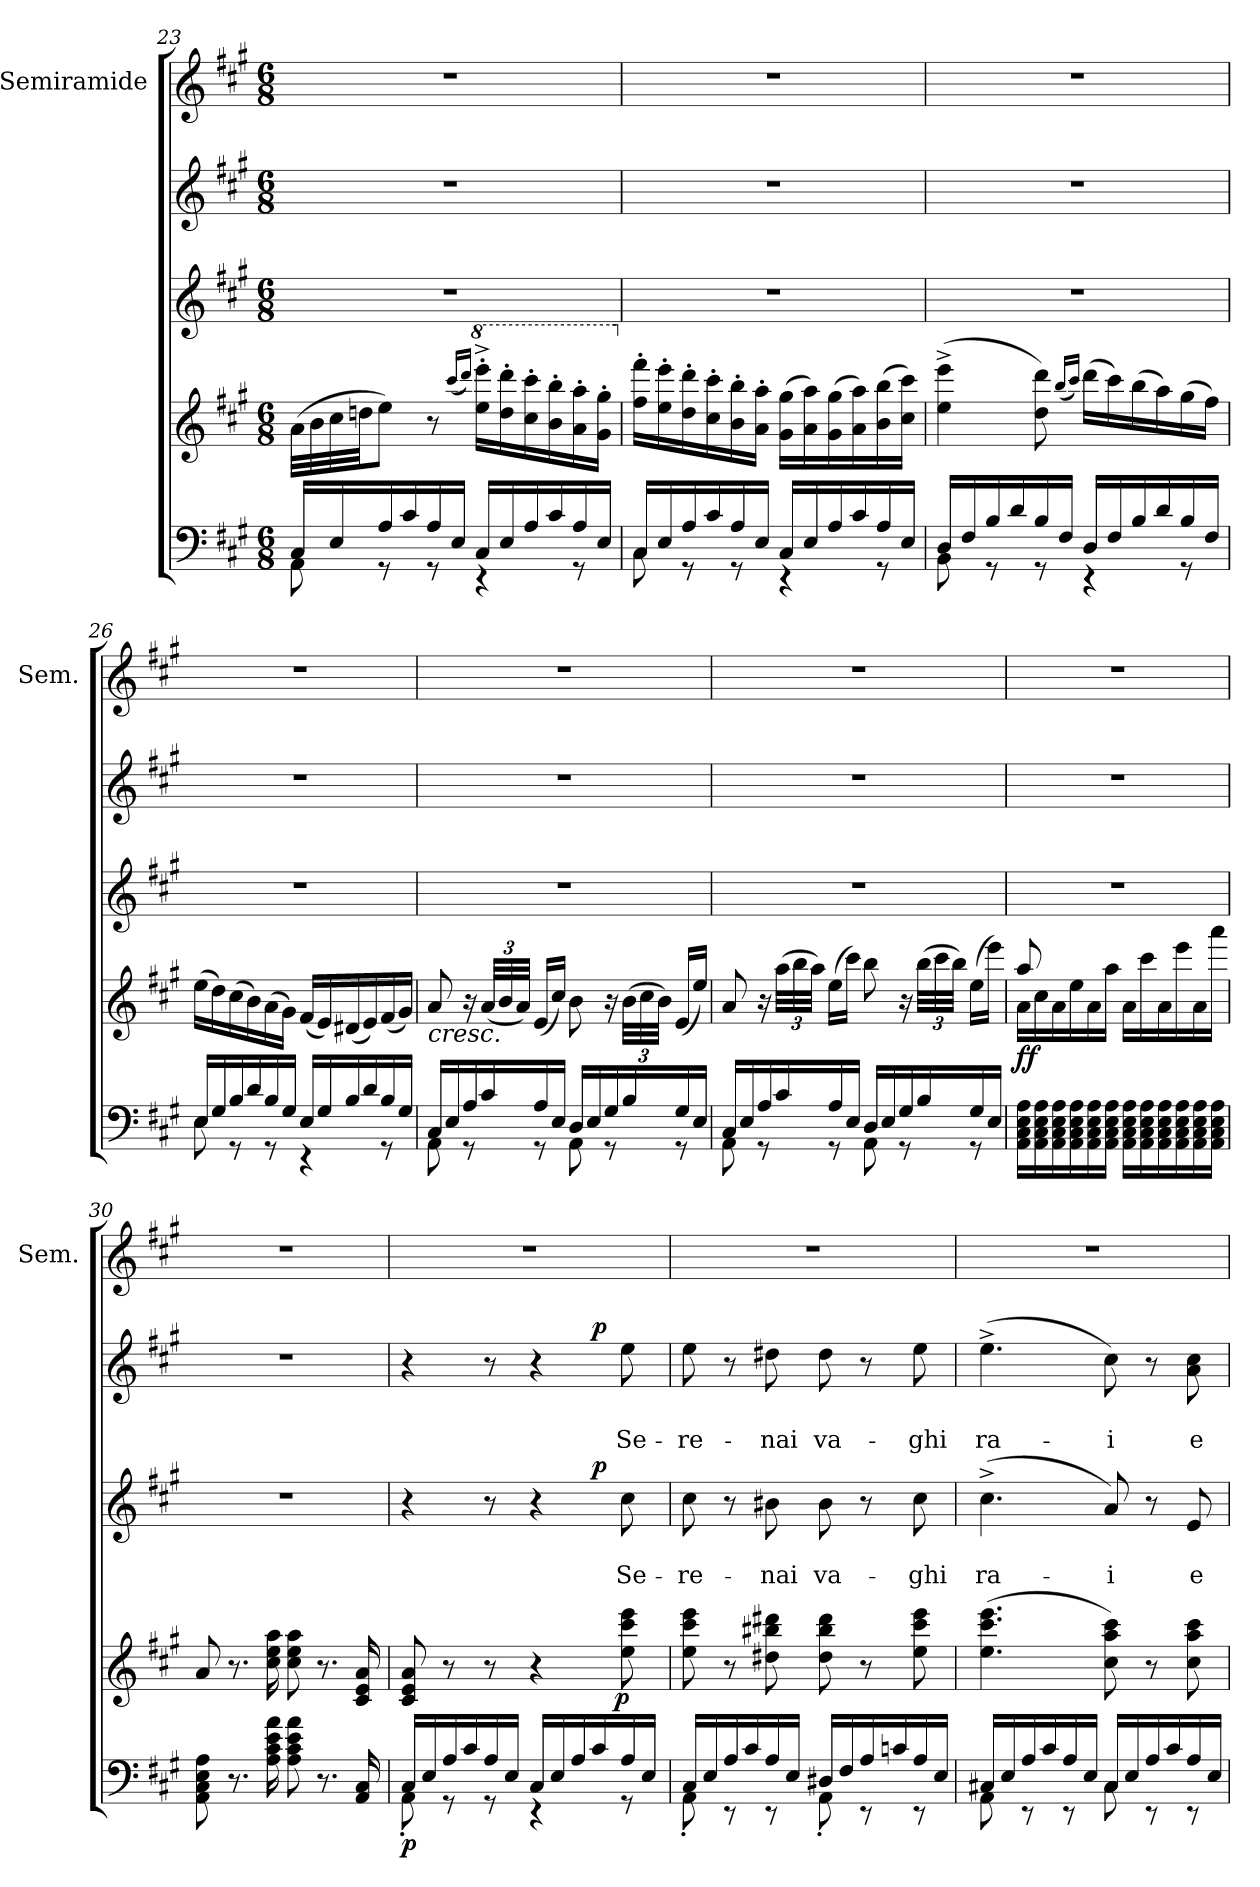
**kern	**kern	**dynam	**kern	**text	**text	**dynam	**kern	**text	**text	**dynam	**kern
*part4	*part4	*part4	*part3	*part3	*part3	*part3	*part2	*part2	*part2	*part2	*part1
*staff5	*staff4	*staff4/5	*staff3	*staff3	*staff3	*staff3	*staff2	*staff2	*staff2	*staff2	*staff1
*	*	*	*	*	*	*	*	*	*	*	*I"Semiramide
*	*	*	*	*	*	*	*	*	*	*	*I'Sem.
!!LO:LB:g=z
*clefF4	*clefG2	*	*clefG2	*	*	*	*clefG2	*	*	*	*clefG2
*k[f#c#g#]	*k[f#c#g#]	*	*k[f#c#g#]	*	*	*	*k[f#c#g#]	*	*	*	*k[f#c#g#]
*A:	*A:	*	*A:	*	*	*	*A:	*	*	*	*A:
*M6/8	*M6/8	*	*M6/8	*	*	*	*M6/8	*	*	*	*M6/8
=23	=23	=23	=23	=23	=23	=23	=23	=23	=23	=23	=23
*^	*	*	*	*	*	*	*	*	*	*	*
16C#/LL	8AA\	(32a\LLL	.	2.r	.	.	.	2.r	.	.	.	2.r
.	.	32b\	.	.	.	.	.	.	.	.	.	.
16E/	.	32cc#\	.	.	.	.	.	.	.	.	.	.
.	.	32ddn\JJ	.	.	.	.	.	.	.	.	.	.
16A/	8rGG	8ee\J)	.	.	.	.	.	.	.	.	.	.
16c#/	.	.	.	.	.	.	.	.	.	.	.	.
16A/	8rGG	8r	.	.	.	.	.	.	.	.	.	.
16E/JJ	.	.	.	.	.	.	.	.	.	.	.	.
.	.	(16qccc#/LL	.	.	.	.	.	.	.	.	.	.
.	.	16qddd/JJ)	.	.	.	.	.	.	.	.	.	.
*	*	*8va	*	*	*	*	*	*	*	*	*	*
16C#/LL	4rEE	16eee\'>^> 16eeee\'>^>LL	.	.	.	.	.	.	.	.	.	.
16E/	.	16ddd\'> 16dddd\'>	.	.	.	.	.	.	.	.	.	.
16A/	.	16ccc#\'> 16cccc#\'>	.	.	.	.	.	.	.	.	.	.
16c#/	.	16bb\'> 16bbb\'>	.	.	.	.	.	.	.	.	.	.
16A/	8rGG	16aa\'> 16aaa\'>	.	.	.	.	.	.	.	.	.	.
16E/JJ	.	16gg#\'> 16ggg#\'>JJ	.	.	.	.	.	.	.	.	.	.
=24	=24	=24	=24	=24	=24	=24	=24	=24	=24	=24	=24	=24
*	*	*X8va	*	*	*	*	*	*	*	*	*	*
16C#/LL	8C#\	16ff#\'> 16fff#\'>LL	.	2.r	.	.	.	2.r	.	.	.	2.r
16E/	.	16ee\'> 16eee\'>	.	.	.	.	.	.	.	.	.	.
16A/	8rGG	16dd\'> 16ddd\'>	.	.	.	.	.	.	.	.	.	.
16c#/	.	16cc#\'> 16ccc#\'>	.	.	.	.	.	.	.	.	.	.
16A/	8rGG	16b\'> 16bb\'>	.	.	.	.	.	.	.	.	.	.
16E/JJ	.	16a\'> 16aa\'>JJ	.	.	.	.	.	.	.	.	.	.
16C#/LL	4rEE	(16g#\ 16gg#\LL	.	.	.	.	.	.	.	.	.	.
16E/	.	16a\ 16aa\)	.	.	.	.	.	.	.	.	.	.
16A/	.	(16g#\ 16gg#\	.	.	.	.	.	.	.	.	.	.
16c#/	.	16a\ 16aa\)	.	.	.	.	.	.	.	.	.	.
16A/	8rGG	(16b\ 16bb\	.	.	.	.	.	.	.	.	.	.
16E/JJ	.	16cc#\ 16ccc#\JJ)	.	.	.	.	.	.	.	.	.	.
=25	=25	=25	=25	=25	=25	=25	=25	=25	=25	=25	=25	=25
16D/LL	8BB\	(4ee\^> 4eee\^>	.	2.r	.	.	.	2.r	.	.	.	2.r
16F#/	.	.	.	.	.	.	.	.	.	.	.	.
16B/	8rGG	.	.	.	.	.	.	.	.	.	.	.
16d/	.	.	.	.	.	.	.	.	.	.	.	.
16B/	8rGG	8dd\ 8ddd\)	.	.	.	.	.	.	.	.	.	.
16F#/JJ	.	.	.	.	.	.	.	.	.	.	.	.
.	.	(16qbb/LL	.	.	.	.	.	.	.	.	.	.
.	.	16qccc#/JJ)	.	.	.	.	.	.	.	.	.	.
16D/LL	4rEE	(16ddd\LL	.	.	.	.	.	.	.	.	.	.
16F#/	.	16ccc#\)	.	.	.	.	.	.	.	.	.	.
16B/	.	(16bb\	.	.	.	.	.	.	.	.	.	.
16d/	.	16aa\)	.	.	.	.	.	.	.	.	.	.
16B/	8rGG	(16gg#\	.	.	.	.	.	.	.	.	.	.
16F#/JJ	.	16ff#\JJ)	.	.	.	.	.	.	.	.	.	.
=26	=26	=26	=26	=26	=26	=26	=26	=26	=26	=26	=26	=26
16E/LL	8E\	(16ee\LL	.	2.r	.	.	.	2.r	.	.	.	2.r
16G#/	.	16dd\)	.	.	.	.	.	.	.	.	.	.
16B/	8rGG	(16cc#\	.	.	.	.	.	.	.	.	.	.
16d/	.	16b\)	.	.	.	.	.	.	.	.	.	.
16B/	8rGG	(16a\	.	.	.	.	.	.	.	.	.	.
16G#/JJ	.	16g#\JJ)	.	.	.	.	.	.	.	.	.	.
16E/LL	4rEE	(16f#/LL	.	.	.	.	.	.	.	.	.	.
16G#/	.	16e/)	.	.	.	.	.	.	.	.	.	.
16B/	.	(16d#X/	.	.	.	.	.	.	.	.	.	.
16d/	.	16e/)	.	.	.	.	.	.	.	.	.	.
16B/	8rGG	(16f#/	.	.	.	.	.	.	.	.	.	.
16G#/JJ	.	16g#/JJ)	.	.	.	.	.	.	.	.	.	.
!!LO:LB:g=z
=27	=27	=27	=27	=27	=27	=27	=27	=27	=27	=27	=27	=27
!	!	!LO:TX:b:i:t=cresc.	!	!	!	!	!	!	!	!	!	!
16C#/LL	8AA\	8a/	.	2.r	.	.	.	2.r	.	.	.	2.r
16E/	.	.	.	.	.	.	.	.	.	.	.	.
16A/	8rGG	16r	.	.	.	.	.	.	.	.	.	.
16c#/	.	(48a/LLL	.	.	.	.	.	.	.	.	.	.
.	.	48b/	.	.	.	.	.	.	.	.	.	.
.	.	48a/JJJ)	.	.	.	.	.	.	.	.	.	.
16A/	8rGG	(16e/LL	.	.	.	.	.	.	.	.	.	.
16E/JJ	.	16cc#/JJ)	.	.	.	.	.	.	.	.	.	.
16D/LL	8AA\	8b\	.	.	.	.	.	.	.	.	.	.
16E/	.	.	.	.	.	.	.	.	.	.	.	.
16G#/	8rGG	16r	.	.	.	.	.	.	.	.	.	.
16B/	.	(48b\LLL	.	.	.	.	.	.	.	.	.	.
.	.	48cc#\	.	.	.	.	.	.	.	.	.	.
.	.	48b\JJJ)	.	.	.	.	.	.	.	.	.	.
16G#/	8rGG	(16e/LL	.	.	.	.	.	.	.	.	.	.
16E/JJ	.	16ee/JJ)	.	.	.	.	.	.	.	.	.	.
=28	=28	=28	=28	=28	=28	=28	=28	=28	=28	=28	=28	=28
16C#/LL	8AA\	8a/	.	2.r	.	.	.	2.r	.	.	.	2.r
16E/	.	.	.	.	.	.	.	.	.	.	.	.
16A/	8rGG	16r	.	.	.	.	.	.	.	.	.	.
16c#/	.	(48aa\LLL	.	.	.	.	.	.	.	.	.	.
.	.	48bb\	.	.	.	.	.	.	.	.	.	.
.	.	48aa\JJJ)	.	.	.	.	.	.	.	.	.	.
16A/	8rGG	(16ee\LL	.	.	.	.	.	.	.	.	.	.
16E/JJ	.	16ccc#\JJ)	.	.	.	.	.	.	.	.	.	.
16D/LL	8AA\	8bb\	.	.	.	.	.	.	.	.	.	.
16E/	.	.	.	.	.	.	.	.	.	.	.	.
16G#/	8rGG	16r	.	.	.	.	.	.	.	.	.	.
16B/	.	(48bb\LLL	.	.	.	.	.	.	.	.	.	.
.	.	48ccc#\	.	.	.	.	.	.	.	.	.	.
.	.	48bb\JJJ)	.	.	.	.	.	.	.	.	.	.
16G#/	8rGG	(16ee\LL	.	.	.	.	.	.	.	.	.	.
16E/JJ	.	16eee\JJ)	.	.	.	.	.	.	.	.	.	.
*v	*v	*	*	*	*	*	*	*	*	*	*	*
=29	=29	=29	=29	=29	=29	=29	=29	=29	=29	=29	=29
*	*^	*	*	*	*	*	*	*	*	*	*
!	!	!	!LO:DY:b	!	!	!	!	!	!	!	!	!
16AA\ 16C#\ 16E\ 16A\LL	16a\LL	8aa/	ff	2.r	.	.	.	2.r	.	.	.	2.r
16AA\ 16C#\ 16E\ 16A\	16cc#\	.	.	.	.	.	.	.	.	.	.	.
16AA\ 16C#\ 16E\ 16A\	16a\	2ryy	.	.	.	.	.	.	.	.	.	.
16AA\ 16C#\ 16E\ 16A\	16ee\	.	.	.	.	.	.	.	.	.	.	.
16AA\ 16C#\ 16E\ 16A\	16a\	.	.	.	.	.	.	.	.	.	.	.
16AA\ 16C#\ 16E\ 16A\JJ	16aa\JJ	.	.	.	.	.	.	.	.	.	.	.
16AA\ 16C#\ 16E\ 16A\LL	16a\LL	.	.	.	.	.	.	.	.	.	.	.
16AA\ 16C#\ 16E\ 16A\	16ccc#\	.	.	.	.	.	.	.	.	.	.	.
16AA\ 16C#\ 16E\ 16A\	16a\	.	.	.	.	.	.	.	.	.	.	.
16AA\ 16C#\ 16E\ 16A\	16eee\	.	.	.	.	.	.	.	.	.	.	.
16AA\ 16C#\ 16E\ 16A\	16a\	8ryy	.	.	.	.	.	.	.	.	.	.
16AA\ 16C#\ 16E\ 16A\JJ	16aaa\JJ	.	.	.	.	.	.	.	.	.	.	.
*	*v	*v	*	*	*	*	*	*	*	*	*	*
=30	=30	=30	=30	=30	=30	=30	=30	=30	=30	=30	=30
8AA\ 8C#\ 8E\ 8A\	8a/	.	2.r	.	.	.	2.r	.	.	.	2.r
8.r	8.r	.	.	.	.	.	.	.	.	.	.
16A\ 16c#\ 16e\ 16a\	16cc#\ 16ee\ 16aa\	.	.	.	.	.	.	.	.	.	.
8A\ 8c#\ 8e\ 8a\	8cc#\ 8ee\ 8aa\	.	.	.	.	.	.	.	.	.	.
8.r	8.r	.	.	.	.	.	.	.	.	.	.
16AA/ 16C#/	16c#/ 16e/ 16a/	.	.	.	.	.	.	.	.	.	.
!!LO:LB:g=z
=31	=31	=31	=31	=31	=31	=31	=31	=31	=31	=31	=31
*^	*	*	*	*	*	*	*	*	*	*	*
!	!	!	!	!	!	!	!	!LO:TX:a:t=Sop. 1 & 2	!	!	!	!
!	!	!	!	!LO:TX:a:t=Sop. 3 & 4	!	!	!	!	!	!	!	!
!	!	!	!LO:DY:b=2	!	!	!	!	!	!	!	!	!
*	*	*^	*	*^	*	*	*	*^	*	*	*	*
16C#/LL	8AA'<\	8c#/ 8e/ 8a/	3ryy	p	4r	2ryy	.	.	.	4r	2ryy	.	.	.	2.r
16E/	.	.	.	.	.	.	.	.	.	.	.	.	.	.	.
16A/	8rGG	8r	.	.	.	.	.	.	.	.	.	.	.	.	.
16c#/	.	.	.	.	.	.	.	.	.	.	.	.	.	.	.
16A/	8rGG	8r	.	.	8r	.	.	.	.	8r	.	.	.	.	.
16E/JJ	.	.	.	.	.	.	.	.	.	.	.	.	.	.	.
.	.	.	6ryy	.	.	.	.	.	.	.	.	.	.	.	.
16C#/LL	4rEE	4r	.	.	4r	.	.	.	.	4r	.	.	.	.	.
16E/	.	.	.	.	.	.	.	.	.	.	.	.	.	.	.
16A/	.	.	12ryy	.	.	16ryy	.	.	.	.	16ryy	.	.	.	.
!	!	!	!	!	!	!	!	!	!LO:DY:a	!	!	!	!	!LO:DY:a	!
16c#/	.	.	.	.	.	8.ryy	.	.	p	.	8.ryy	.	.	p	.
.	.	.	48.ryy	.	.	.	.	.	.	.	.	.	.	.	.
!	!	!	!	!LO:DY:b	!	!	!	!	!	!	!	!	!	!	!
.	.	.	12ryy	p	.	.	.	.	.	.	.	.	.	.	.
16A/	8rGG	8ee\ 8ccc#\ 8eee\	.	.	8cc#	.	.	Se-	.	8ee	.	.	Se-	.	.
16E/JJ	.	.	.	.	.	.	.	.	.	.	.	.	.	.	.
.	.	.	24ryy	.	.	.	.	.	.	.	.	.	.	.	.
.	.	.	96ryy	.	.	.	.	.	.	.	.	.	.	.	.
*	*	*v	*v	*	*	*	*	*	*	*v	*v	*	*	*	*
*	*	*	*	*v	*v	*	*	*	*	*	*	*	*
=32	=32	=32	=32	=32	=32	=32	=32	=32	=32	=32	=32	=32
16C#/LL	8AA'<\	8ee\ 8ccc#\ 8eee\	.	8cc#	.	-re-	.	8ee	.	-re-	.	2.r
16E/	.	.	.	.	.	.	.	.	.	.	.	.
16A/	8rEE	8r	.	8r	.	.	.	8r	.	.	.	.
16c#/	.	.	.	.	.	.	.	.	.	.	.	.
16A/	8rEE	8dd#X\ 8bb#X\ 8ddd#X\	.	8b#X	.	-nai	.	8dd#X	.	-nai	.	.
16E/JJ	.	.	.	.	.	.	.	.	.	.	.	.
16D#X/LL	8AA'<\	8dd#\ 8bb#\ 8ddd#\	.	8b#	.	va-	.	8dd#	.	va-	.	.
16F#/	.	.	.	.	.	.	.	.	.	.	.	.
16A/	8rEE	8r	.	8r	.	.	.	8r	.	.	.	.
16cn/	.	.	.	.	.	.	.	.	.	.	.	.
16A/	8rEE	8ee\ 8ccc#\ 8eee\	.	8cc#	.	-ghi	.	8ee\	.	-ghi	.	.
16E/JJ	.	.	.	.	.	.	.	.	.	.	.	.
=33	=33	=33	=33	=33	=33	=33	=33	=33	=33	=33	=33	=33
16C#X/LL	8AA\	(4.ee\ 4.ccc#\ 4.eee\	.	(4.cc#^>	.	ra-	.	(4.ee^>	.	ra-	.	2.r
16E/	.	.	.	.	.	.	.	.	.	.	.	.
16A/	8rEE	.	.	.	.	.	.	.	.	.	.	.
16c#/	.	.	.	.	.	.	.	.	.	.	.	.
16A/	8rEE	.	.	.	.	.	.	.	.	.	.	.
16E/JJ	.	.	.	.	.	.	.	.	.	.	.	.
16C#/LL	8C#\	8cc#\ 8aa\ 8ccc#\)	.	8a)	.	-i	.	8cc#)	.	-i	.	.
16E/	.	.	.	.	.	.	.	.	.	.	.	.
16A/	8rEE	8r	.	8r	.	.	.	8r	.	.	.	.
16c#/	.	.	.	.	.	.	.	.	.	.	.	.
16A/	8rEE	8cc#\ 8aa\ 8ccc#\	.	8e	.	e	.	8a\ 8cc#\	.	e	.	.
16E/JJ	.	.	.	.	.	.	.	.	.	.	.	.
*v	*v	*	*	*	*	*	*	*	*	*	*	*
=	=	=	=	=	=	=	=	=	=	=	=
*-	*-	*-	*-	*-	*-	*-	*-	*-	*-	*-	*-
